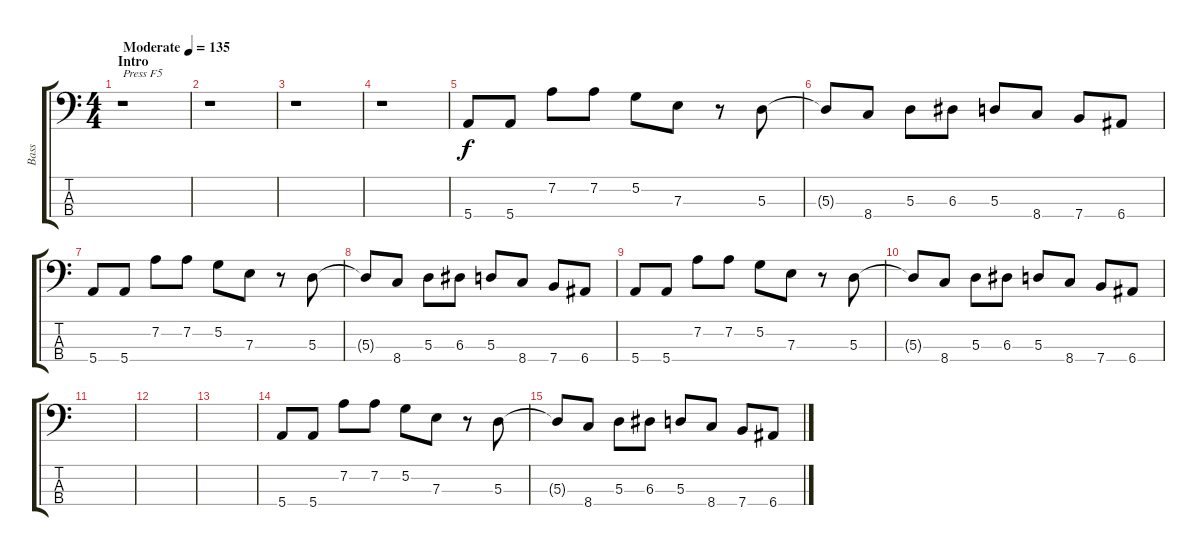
\track ("Bass" "Bass") {instrument electricbassfinger}
\staff {score tabs}
\tuning (G2 D2 A1 E1) {hide}
\ts (4 4)
\section ("" "Intro")
\tempo (135 "Moderate")
\clef f4
\ks c
r.1{txt "Press F5" dy f instrument electricbassfinger} |
r.1 |
r.1 |
r.1 |
5.4.8 5.4.8 7.2.8 7.2.8 5.2.8 7.3.8 r.8 5.3.8 |
5.3{t}.8 8.4.8 5.3.8 6.3.8 5.3.8 8.4.8 7.4.8 6.4.8 |
5.4.8 5.4.8 7.2.8 7.2.8 5.2.8 7.3.8 r.8 5.3.8 |
5.3{t}.8 8.4.8 5.3.8 6.3.8 5.3.8 8.4.8 7.4.8 6.4.8 |
5.4.8 5.4.8 7.2.8 7.2.8 5.2.8 7.3.8 r.8 5.3.8 |
5.3{t}.8 8.4.8 5.3.8 6.3.8 5.3.8 8.4.8 7.4.8 6.4.8 |
|
|
|
5.4.8 5.4.8 7.2.8 7.2.8 5.2.8 7.3.8 r.8 5.3.8 |
5.3{t}.8 8.4.8 5.3.8 6.3.8 5.3.8 8.4.8 7.4.8 6.4.8
